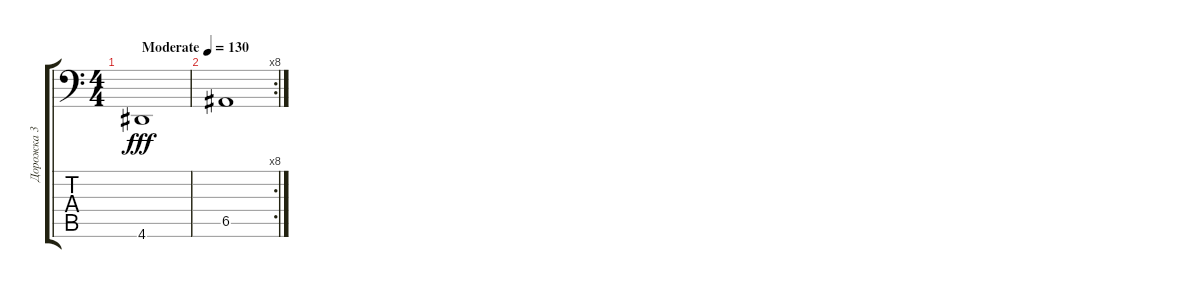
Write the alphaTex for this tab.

\track ("Дорожка 3" "Дорожка 3") {instrument electricbasspick}
\staff {score tabs}
\tuning (B2 Gb2 D2 A1 E1 B0) {hide}
\ts (4 4)
\tempo (130 "Moderate")
\clef f4
\ks c
4.6.1{dy fff instrument electricbasspick} |
\rc 8
6.5.1
